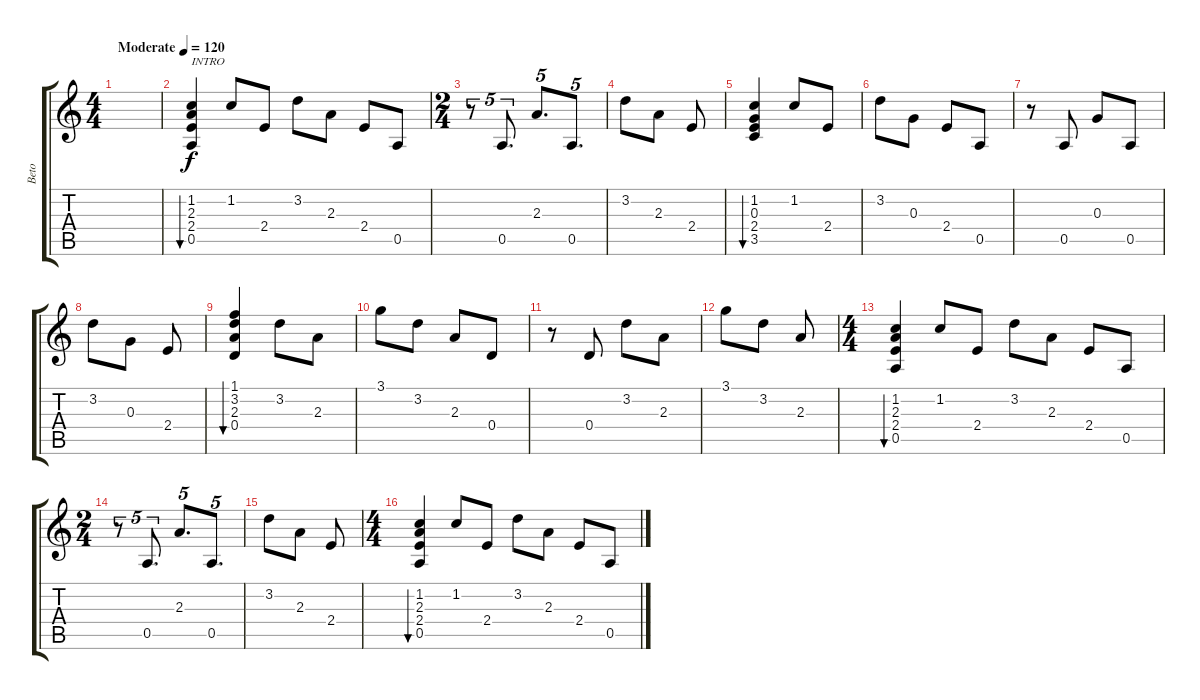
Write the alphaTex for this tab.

\track ("Beto" "Beto") {instrument electricguitarclean}
\staff {score tabs}
\tuning (E4 B3 G3 D3 A2 E2) {hide}
\ts (4 4)
\tempo (120 "Moderate")
\clef g2
\ks c
|
(1.2 2.3 2.4 0.5).4{bu 60 txt "INTRO"} 1.2.8 2.4.8 3.2.8 2.3.8 2.4.8 0.5.8 |
\ts (2 4)
r.8{tu (5 4)} 0.5.8{d tu (5 4)} 2.3.8{d tu (5 4)} 0.5.8{d tu (5 4)} |
3.2.8 2.3.8 2.4.8 |
(1.2 0.3 2.4 3.5).4{bu 60} 1.2.8 2.4.8 |
3.2.8 0.3.8 2.4.8 0.5.8 |
r.8 0.5.8 0.3.8 0.5.8 |
3.2.8 0.3.8 2.4.8 |
(1.1 3.2 2.3 0.4).4{bu 60} 3.2.8 2.3.8 |
3.1.8 3.2.8 2.3.8 0.4.8 |
r.8 0.4.8 3.2.8 2.3.8 |
3.1.8 3.2.8 2.3.8 |
\ts (4 4)
(1.2 2.3 2.4 0.5).4{bu 60} 1.2.8 2.4.8 3.2.8 2.3.8 2.4.8 0.5.8 |
\ts (2 4)
r.8{tu (5 4)} 0.5.8{d tu (5 4)} 2.3.8{d tu (5 4)} 0.5.8{d tu (5 4)} |
3.2.8 2.3.8 2.4.8 |
\ts (4 4)
(1.2 2.3 2.4 0.5).4{bu 60} 1.2.8 2.4.8 3.2.8 2.3.8 2.4.8 0.5.8
